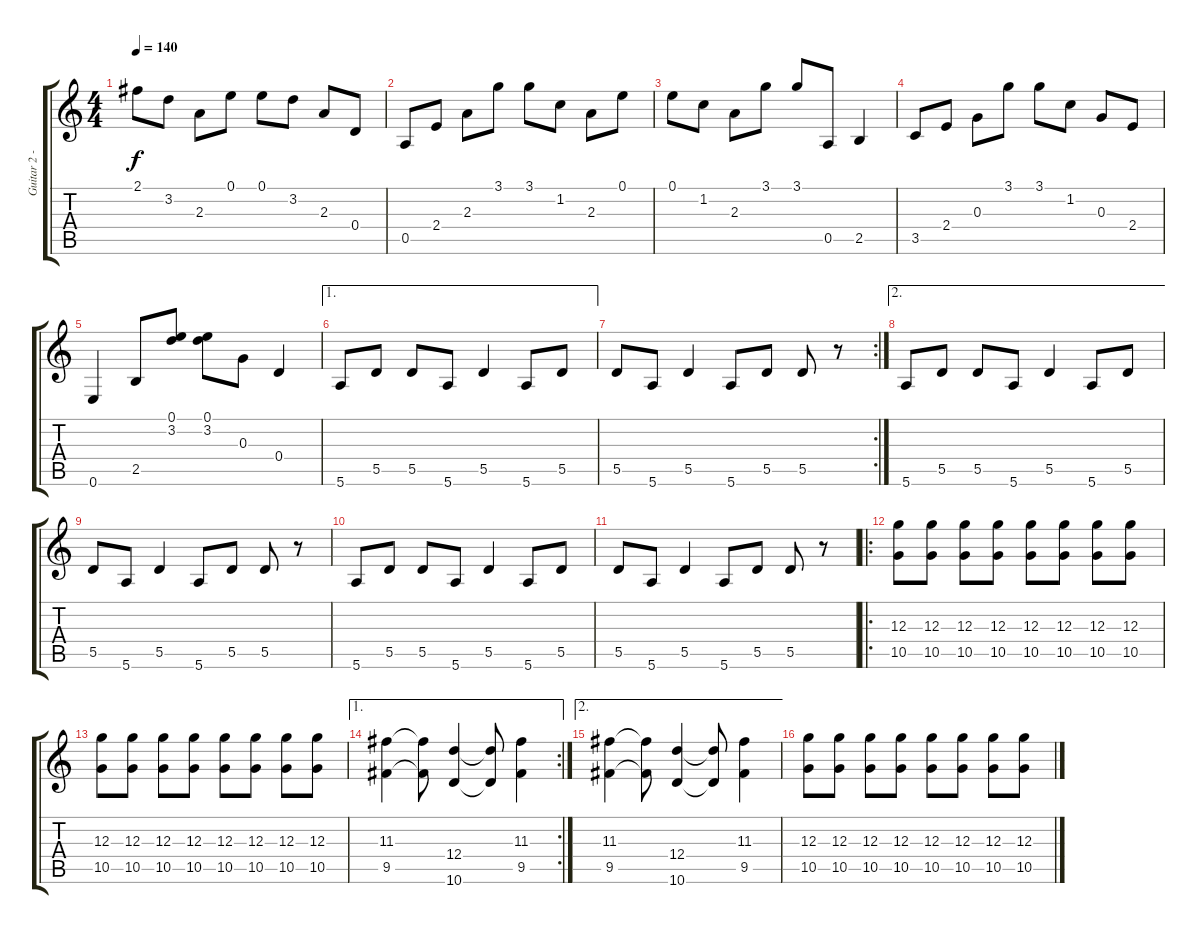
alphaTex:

\track ("Guitar 2 - Chris Shiflett" "Guitar 2 -") {instrument electricguitarclean}
\staff {score tabs}
\tuning (E4 B3 G3 D3 A2 E2) {hide}
\ts (4 4)
\tempo 140
\clef g2
\ks c
2.1.8{dy f} 3.2.8 2.3.8 0.1.8 0.1.8 3.2.8 2.3.8 0.4.8 |
0.5.8 2.4.8 2.3.8 3.1.8 3.1.8 1.2.8 2.3.8 0.1.8 |
0.1.8 1.2.8 2.3.8 3.1.8 3.1.8 0.5.8 2.5.4 |
3.5.8 2.4.8 0.3.8 3.1.8 3.1.8 1.2.8 0.3.8 2.4.8 |
0.6.4 2.5.8 (0.1 3.2).8 (0.1 3.2).8 0.3.8 0.4.4 |
\ae 1
5.6.8 5.5.8 5.5.8 5.6.8 5.5.4 5.6.8 5.5.8 |
\rc 2
5.5.8 5.6.8 5.5.4 5.6.8 5.5.8 5.5.8 r.8 |
\ae 2
5.6.8 5.5.8 5.5.8 5.6.8 5.5.4 5.6.8 5.5.8 |
5.5.8 5.6.8 5.5.4 5.6.8 5.5.8 5.5.8 r.8 |
5.6.8 5.5.8 5.5.8 5.6.8 5.5.4 5.6.8 5.5.8 |
5.5.8 5.6.8 5.5.4 5.6.8 5.5.8 5.5.8 r.8 |
\ro
(12.3 10.5).8 (12.3 10.5).8 (12.3 10.5).8 (12.3 10.5).8 (12.3 10.5).8 (12.3 10.5).8 (12.3 10.5).8 (12.3 10.5).8 |
(12.3 10.5).8 (12.3 10.5).8 (12.3 10.5).8 (12.3 10.5).8 (12.3 10.5).8 (12.3 10.5).8 (12.3 10.5).8 (12.3 10.5).8 |
\ae 1
\rc 2
(11.3 9.5).4 (11.3{t} 9.5{t}).8 (12.4 10.6).4 (12.4{t} 10.6{t}).8 (11.3 9.5).4 |
\ae 2
(11.3 9.5).4 (11.3{t} 9.5{t}).8 (12.4 10.6).4 (12.4{t} 10.6{t}).8 (11.3 9.5).4 |
(12.3 10.5).8 (12.3 10.5).8 (12.3 10.5).8 (12.3 10.5).8 (12.3 10.5).8 (12.3 10.5).8 (12.3 10.5).8 (12.3 10.5).8
